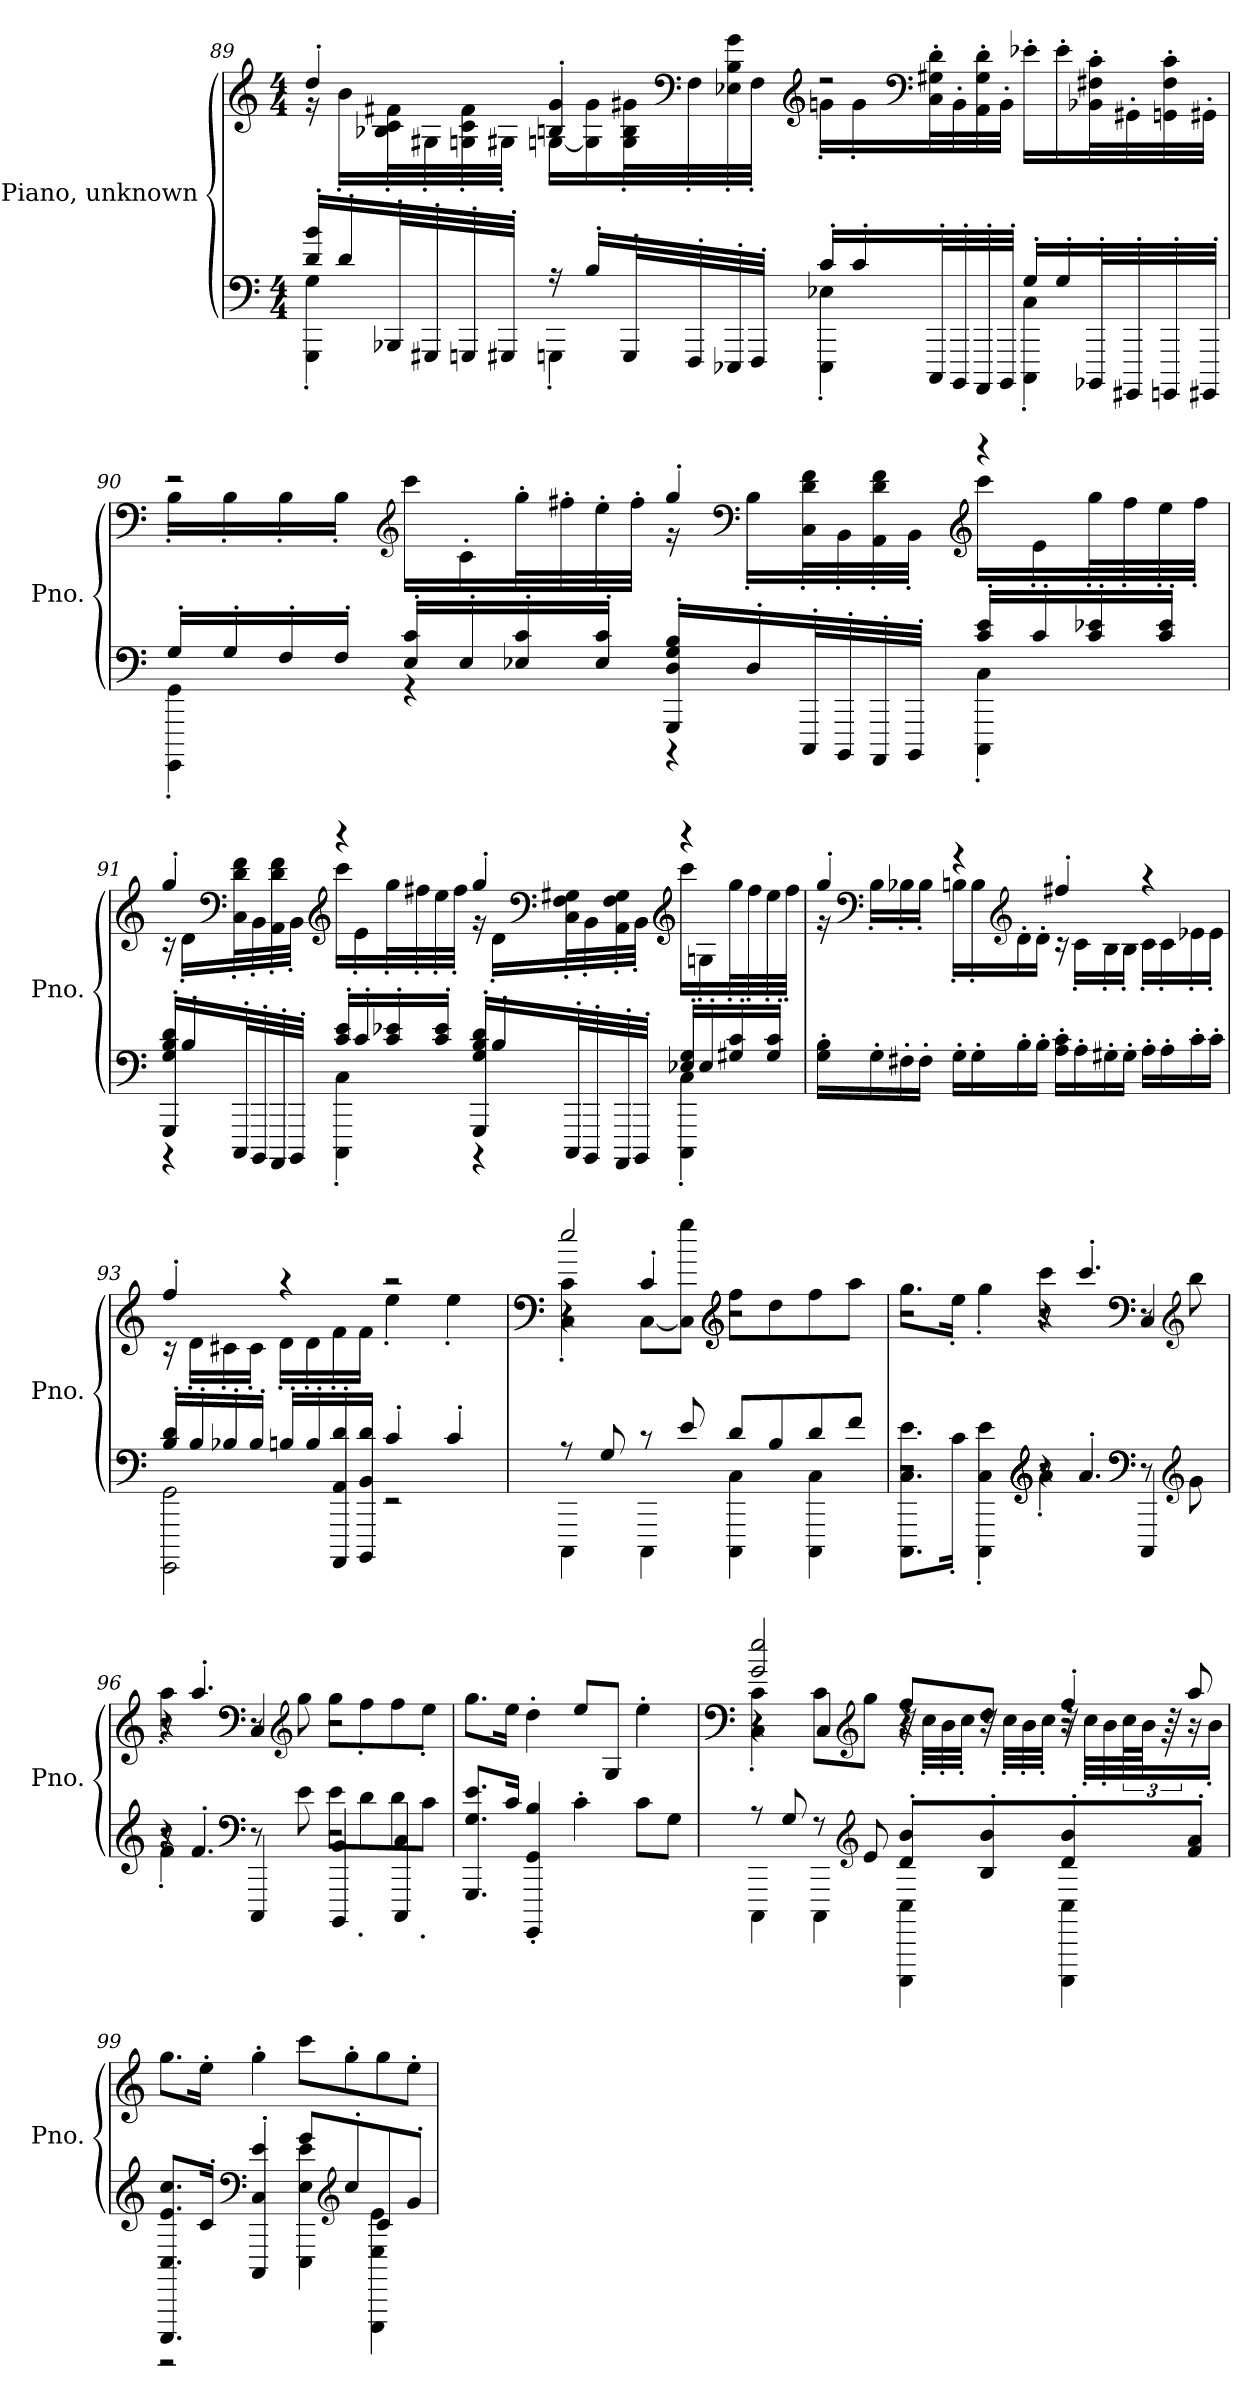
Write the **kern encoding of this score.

**kern	**kern
*part1	*part1
*staff2	*staff1
*I"Piano, unknown	*
*I'Pno.	*
!!LO:LB:g=z
*clefF4	*clefG2
*k[]	*k[]
*M4/4	*M4/4
=89	=89
*^	*^
16d/' 16b/'LL	4GGG\' 4G\'	4dd'/	16r
16d'/	.	.	16b'\LL
32BBB-X'/L	.	.	32B-X\' 32c\' 32f#X\'L
32GGG#X'/	.	.	32G#X'\
32GGGn'/	.	.	32Gn\' 32c\' 32f#\'
32GGG#X'/JJJ	.	.	32G#X'\JJJ
16r	4GGGn'\	4Bn/' 4g/'	[16Gn\LL
16B'/LL	.	.	16G\] 16g\
32GGG'/L	.	.	32G\' 32B\' 32g#X\'L
*	*	*clefF4	*
32FFF'/	.	.	32F'\
32EEE-X'/	.	.	32E-X\' 32B\' 32g#\'
32FFF'/JJJ	.	.	32F'\JJJ
*	*	*clefG2	*
16c'/LL	4EEE-\' 4E-X\'	2r	16gn'\LL
16c'/	.	.	16g'\
*	*	*clefF4	*
32CCC'/L	.	.	32C\' 32G#X\' 32d\'L
32BBBB'/	.	.	32BB'\
32AAAA'/	.	.	32AA\' 32G#\' 32d\'
32BBBB'/JJJ	.	.	32BB'\JJJ
16G'/LL	4CCC\' 4C\'	.	16e-X'\LL
16G'/	.	.	16e-'\
32BBBB-X'/L	.	.	32BB-X\' 32F#X\' 32c\'L
32GGGG#X'/	.	.	32GG#X'\
32GGGGn'/	.	.	32GGn\' 32F#\' 32c\'
32GGGG#X'/JJJ	.	.	32GG#X'\JJJ
!!LO:LB:g=z	!!
=90	=90	=90	=90
16G'/LL	4GGGG\' 4GG\'	2r	16B'\LL
16G'/	.	.	16B'\
16F'/	.	.	16B'\
16F'/JJ	.	.	16B'\JJ
*	*	*clefG2	*
16E/' 16c/'LL	4r	.	16ccc\LL
16E'/	.	.	16c'\
16E-X/' 16c/'	.	.	32gg'\L
.	.	.	32ff#X'\
16E-/' 16c/'JJ	.	.	32ee'\
.	.	.	32ff#'\JJJ
16GGG/' 16D/' 16G/' 16B/'LL	4r	4gg'/	16r
*	*	*clefF4	*
16D'/	.	.	16B'\LL
32CCC'/L	.	.	32C\' 32d\' 32f\'L
32BBBB'/	.	.	32BB'\
32AAAA'/	.	.	32AA\' 32d\' 32f\'
32BBBB'/JJJ	.	.	32BB'\JJJ
*	*	*clefG2	*
16c/' 16e/'LL	4CCC\' 4C\'	4r	16ccc\LL
16c'/	.	.	16e'\
16c/' 16e-X/'	.	.	32gg'\L
.	.	.	32ff#'\
16c/' 16e-/'JJ	.	.	32ee'\
.	.	.	32ff#'\JJJ
!!LO:LB:g=z	!!
=91	=91	=91	=91
16GGG/' 16G/' 16B/' 16d/'LL	4r	4gg'/	16r
16B'/	.	.	16d'\LL
*	*	*clefF4	*
32CCC'/L	.	.	32C\' 32d\' 32f\'L
32BBBB'/	.	.	32BB'\
32AAAA'/	.	.	32AA\' 32d\' 32f\'
32BBBB'/JJJ	.	.	32BB'\JJJ
*	*	*clefG2	*
16c/' 16e/'LL	4CCC\' 4C\'	4r	16ccc\LL
16c'/	.	.	16e'\
16c/' 16e-X/'	.	.	32gg'\L
.	.	.	32ff#X'\
16c/' 16e-/'JJ	.	.	32ee'\
.	.	.	32ff#'\JJJ
16GGG/' 16G/' 16B/' 16d/'LL	4r	4gg'/	16r
16B'/	.	.	16d'\LL
*	*	*clefF4	*
32CCC'/L	.	.	32C\' 32F\' 32G#X\'L
32BBBB'/	.	.	32BB'\
32AAAA'/	.	.	32AA\' 32F\' 32G#\'
32BBBB'/JJJ	.	.	32BB'\JJJ
*	*	*clefG2	*
16E-X/' 16G/'LL	4CCC\' 4C\'	4r	16ccc\LL
16E-'/	.	.	16Gn'\
16G#X/' 16c/'	.	.	32gg'\L
.	.	.	32ff#'\
16G#/' 16c/'JJ	.	.	32ee'\
.	.	.	32ff#'\JJJ
*v	*v	*	*
!!LO:PB:g=z	!!
=92	=92	=92
16G\' 16B\'LL	4gg'/	16r
*	*clefF4	*
16G'\	.	16B'\LL
16F#X'\	.	16B-X'\
16F#'\JJ	.	16B-'\JJ
16G'\LL	4r	16Bn'\LL
16G'\	.	16B'\
*	*clefG2	*
16B'\	.	16d'\
16B'\JJ	.	16d'\JJ
16A\' 16c\'LL	4ff#X'/	16r
16A'\	.	16c'\LL
16G#X'\	.	16B'\
16G#'\JJ	.	16B'\JJ
16A'\LL	4r	16c'\LL
16A'\	.	16c'\
16c'\	.	16e-X'\
16c'\JJ	.	16e-'\JJ
=93	=93	=93
*^	*	*
16B/' 16d/'LL	2GGGG\ 2GG\	4ff'/	16r
16B'/	.	.	16d'\LL
16B-X'/	.	.	16c#X'\
16B-'/JJ	.	.	16c#'\JJ
16Bn'/LL	.	4r	16d'\LL
16B'/	.	.	16d'\
16AAAA/' 16AA/' 16d/'	.	.	16f'\
16BBBB/ 16BB/ 16d/JJ	.	.	16f\JJ
4c'/	2r	2r	4ee'\
4c'/	.	.	4ee'\
*	*	*v	*v
!!LO:LB:g=z
=94	=94	=94
*	*	*clefF4
*	*	*^
*	*	*	*^
8r	4CCC\	2ee/	4C\' 4c\'	4r
8G/	.	.	.	.
8r	4CCC\	.	[8C\L	4c'/
8e/	.	.	8C\] 8gg\J	.
*	*	*clefG2	*	*
8d/L	4CCC\ 4C\	2r	8ff\L	2r
8B/	.	.	8dd\	.
8d/	4CCC\ 4C\	.	8ff\	.
8f/J	.	.	8aa\J	.
=95	=95	=95	=95	=95
*	*^	*	*	*
2r	8.CCC\ 8.C\ 8.e\L	2r	2r	8.gg\L	2r
.	16c'\Jk	.	.	16ee'\Jk	.
.	4CCC\' 4C\' 4e\'	.	.	4gg'\	.
*clefG2	*	*	*	*	*
8r	4a'\	4r	8r	4ccc'\	4r
4.a'/	.	.	4.ccc'/	.	.
*clefF4	*	*	*clefF4	*	*
.	8r	4CCC/	.	8r	4C/
*clefG2	*	*	*clefG2	*	*
.	8g\	.	.	8bb\	.
=96	=96	=96	=96	=96	=96
8r	4f'\	4r	8r	4aa'\	4r
4.f'/	.	.	4.aa'/	.	.
*clefF4	*	*	*clefF4	*	*
.	8r	4CCC/	.	8r	4C/
*	*	*	*clefG2	*	*
.	8e\	.	.	8gg\	.
2r	8e\L	4BBBB/ 4BB/	2r	8gg\L	2r
.	8d'\	.	.	8ff'\	.
.	8d\	4CCC/ 4C/	.	8ff\	.
.	8c'\J	.	.	8ee'\J	.
*v	*v	*v	*	*	*
*	*v	*v	*v
!!LO:LB:g=z
=97	=97
8.GGG/ 8.G/ 8.e/L	8.gg\L
16c/Jk	16ee\Jk
4GGGG/' 4GG/' 4B/'	4dd'\
4c'\	8ee/L
.	8G/J
8c\L	4ee'\
8G\J	.
=98	=98
*	*clefF4
*^	*^
*	*	*	*^
8r	4CCC\	2g/ 2ee/	4C\' 4c\'	4r
8G/	.	.	.	.
8r	4CCC\	.	8c\L	4C/
*clefG2	*	*clefG2	*	*
8e/	.	.	8gg\J	.
8d/' 8b/'L	4CCC\ 4C\	8ff/L	32r	4r
.	.	.	32cc'\LLL	.
.	.	.	32b'\	.
.	.	.	32cc'\JJJ	.
8B/' 8b/'	.	8dd/J	32r	.
.	.	.	32cc'\LLL	.
.	.	.	32b'\	.
.	.	.	32cc'\JJJ	.
8d/' 8b/'	4CCC\ 4C\	4ff'/	32r	8r
.	.	.	32cc'\LLL	.
.	.	.	32b'\	.
.	.	.	96cc\L	.
.	.	.	96b\JJJJ	.
.	.	.	96r	.
8f/' 8a/'J	.	.	16r	8aa/
.	.	.	16b'\	.
*	*	*v	*v	*v
=99	=99	=99
8.CCC/ 8.C/ 8.e/ 8.cc/L	2r	8.gg\L
16c'/Jk	.	16ee'\Jk
*clefF4	*	*
4CCC/' 4C/' 4e/'	.	4gg'\
8g/L	4EEE\ 4E\ 4e\	8ccc\L
*clefG2	*	*
8cc'/	.	8gg'\
8c/	4EEE\ 4E\ 4e\	8gg\
8g'/J	.	8ee'\J
*v	*v	*
=	=
*-	*-
